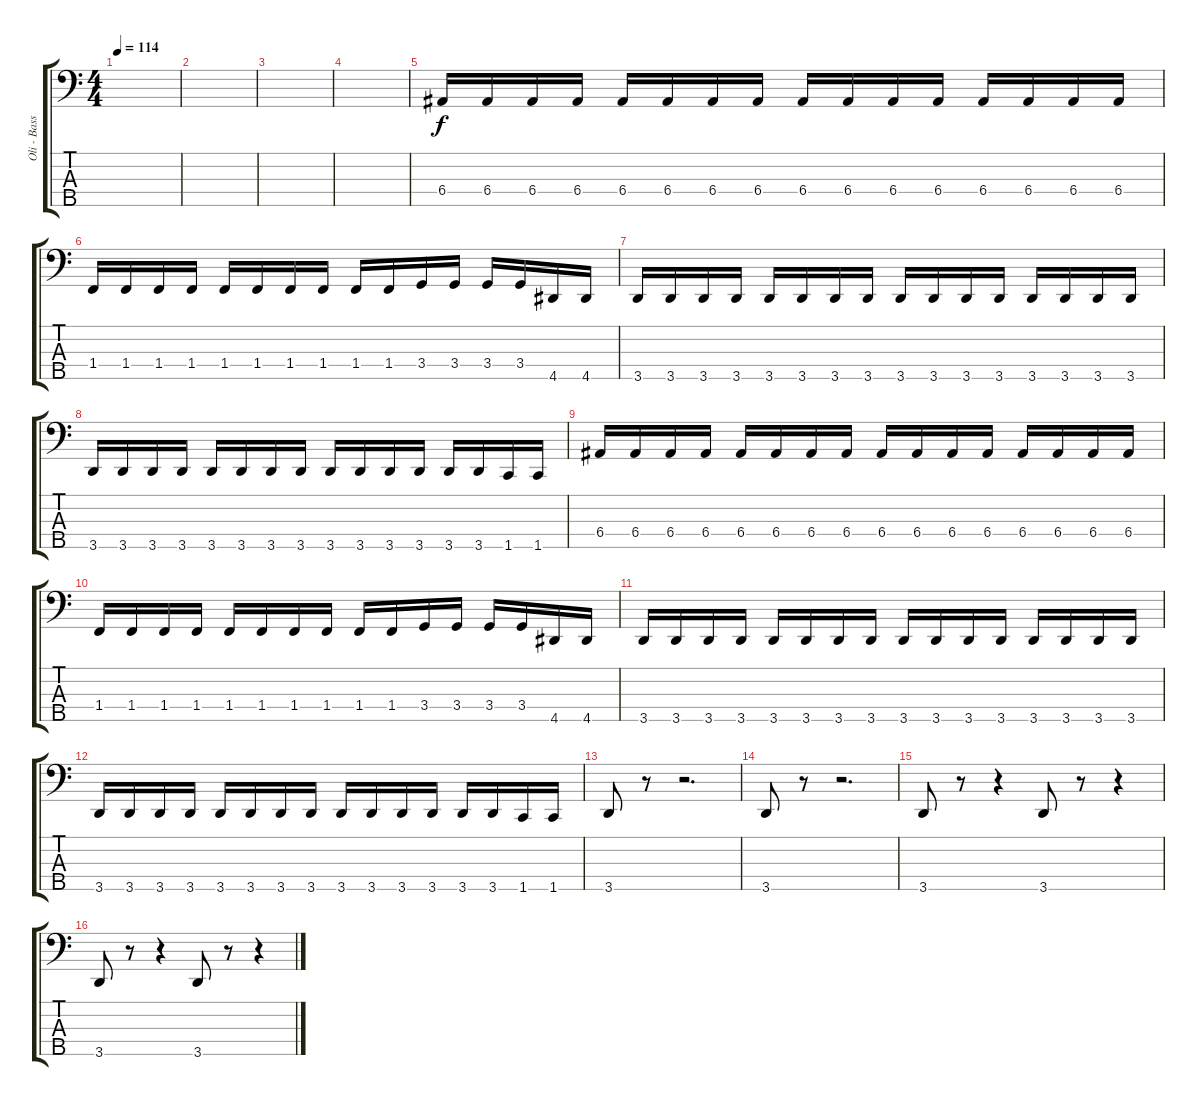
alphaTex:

\track ("Oli - Bass Guitar" "Oli - Bass") {instrument electricbasspick}
\staff {score tabs}
\tuning (G2 D2 A1 E1 B0) {hide}
\ts (4 4)
\tempo 114
\clef f4
\ks c
|
|
|
|
6.4.16 6.4.16 6.4.16 6.4.16 6.4.16 6.4.16 6.4.16 6.4.16 6.4.16 6.4.16 6.4.16 6.4.16 6.4.16 6.4.16 6.4.16 6.4.16 |
1.4.16 1.4.16 1.4.16 1.4.16 1.4.16 1.4.16 1.4.16 1.4.16 1.4.16 1.4.16 3.4.16 3.4.16 3.4.16 3.4.16 4.5.16 4.5.16 |
3.5.16 3.5.16 3.5.16 3.5.16 3.5.16 3.5.16 3.5.16 3.5.16 3.5.16 3.5.16 3.5.16 3.5.16 3.5.16 3.5.16 3.5.16 3.5.16 |
3.5.16 3.5.16 3.5.16 3.5.16 3.5.16 3.5.16 3.5.16 3.5.16 3.5.16 3.5.16 3.5.16 3.5.16 3.5.16 3.5.16 1.5.16 1.5.16 |
6.4.16 6.4.16 6.4.16 6.4.16 6.4.16 6.4.16 6.4.16 6.4.16 6.4.16 6.4.16 6.4.16 6.4.16 6.4.16 6.4.16 6.4.16 6.4.16 |
1.4.16 1.4.16 1.4.16 1.4.16 1.4.16 1.4.16 1.4.16 1.4.16 1.4.16 1.4.16 3.4.16 3.4.16 3.4.16 3.4.16 4.5.16 4.5.16 |
3.5.16 3.5.16 3.5.16 3.5.16 3.5.16 3.5.16 3.5.16 3.5.16 3.5.16 3.5.16 3.5.16 3.5.16 3.5.16 3.5.16 3.5.16 3.5.16 |
3.5.16 3.5.16 3.5.16 3.5.16 3.5.16 3.5.16 3.5.16 3.5.16 3.5.16 3.5.16 3.5.16 3.5.16 3.5.16 3.5.16 1.5.16 1.5.16 |
3.5.8 r.8 r.2{d} |
3.5.8 r.8 r.2{d} |
3.5.8 r.8 r.4 3.5.8 r.8 r.4 |
3.5.8 r.8 r.4 3.5.8 r.8 r.4
